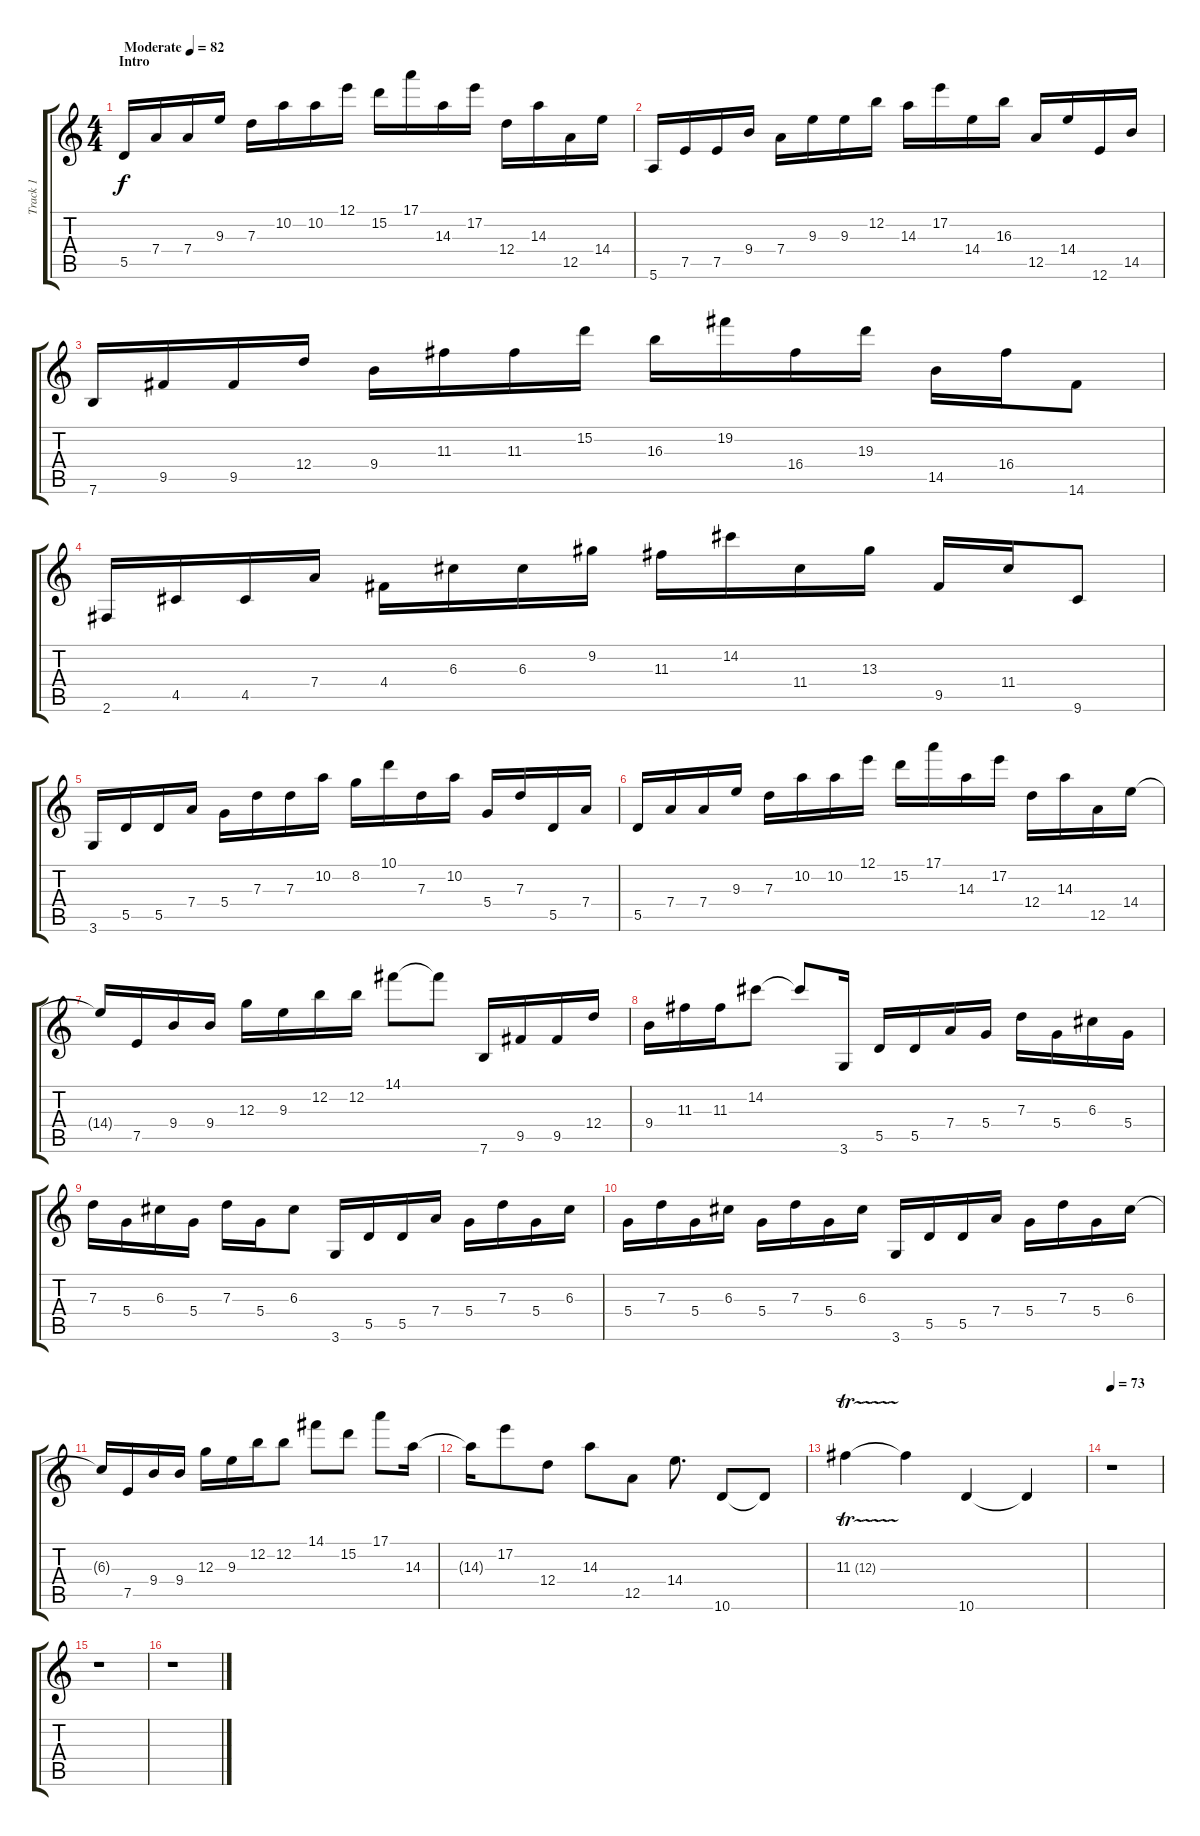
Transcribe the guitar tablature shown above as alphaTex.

\track ("Track 1" "Track 1") {instrument overdrivenguitar}
\staff {score tabs}
\tuning (E4 B3 G3 D3 A2 E2) {hide}
\ts (4 4)
\section ("" "Intro")
\tempo (82 "Moderate")
\clef g2
\ks c
5.5.16{dy f instrument overdrivenguitar} 7.4.16 7.4.16 9.3.16 7.3.16 10.2.16 10.2.16 12.1.16 15.2.16 17.1.16 14.3.16 17.2.16 12.4.16 14.3.16 12.5.16 14.4.16 |
5.6.16 7.5.16 7.5.16 9.4.16 7.4.16 9.3.16 9.3.16 12.2.16 14.3.16 17.2.16 14.4.16 16.3.16 12.5.16 14.4.16 12.6.16 14.5.16 |
7.6.16 9.5.16 9.5.16 12.4.16 9.4.16 11.3.16 11.3.16 15.2.16 16.3.16 19.2.16 16.4.16 19.3.16 14.5.16 16.4.16 14.6.8 |
2.6.16 4.5.16 4.5.16 7.4.16 4.4.16 6.3.16 6.3.16 9.2.16 11.3.16 14.2.16 11.4.16 13.3.16 9.5.16 11.4.16 9.6.8 |
3.6.16 5.5.16 5.5.16 7.4.16 5.4.16 7.3.16 7.3.16 10.2.16 8.2.16 10.1.16 7.3.16 10.2.16 5.4.16 7.3.16 5.5.16 7.4.16 |
5.5.16 7.4.16 7.4.16 9.3.16 7.3.16 10.2.16 10.2.16 12.1.16 15.2.16 17.1.16 14.3.16 17.2.16 12.4.16 14.3.16 12.5.16 14.4.16 |
14.4{t}.16 7.5.16 9.4.16 9.4.16 12.3.16 9.3.16 12.2.16 12.2.16 14.1.8 14.1{t}.8 7.6.16 9.5.16 9.5.16 12.4.16 |
9.4.16 11.3.16 11.3.16 14.2.8 14.2{t}.8 3.6.16 5.5.16 5.5.16 7.4.16 5.4.16 7.3.16 5.4.16 6.3.16 5.4.16 |
7.3.16 5.4.16 6.3.16 5.4.16 7.3.16 5.4.16 6.3.8 3.6.16 5.5.16 5.5.16 7.4.16 5.4.16 7.3.16 5.4.16 6.3.16 |
5.4.16 7.3.16 5.4.16 6.3.16 5.4.16 7.3.16 5.4.16 6.3.16 3.6.16 5.5.16 5.5.16 7.4.16 5.4.16 7.3.16 5.4.16 6.3.16 |
6.3{t}.16 7.5.16 9.4.16 9.4.16 12.3.16 9.3.16 12.2.16 12.2.8 14.1.8 15.2.8 17.1.8 14.3.16 |
14.3{t}.16 17.2.8 12.4.8 14.3.8 12.5.8 14.4.8{d} 10.6.8 10.6{t}.8 |
11.3{tr (12 32)}.4 11.3{t}.4 10.6.4 10.6{t}.4 |
\tempo 73
r.1 |
r.1 |
r.1
